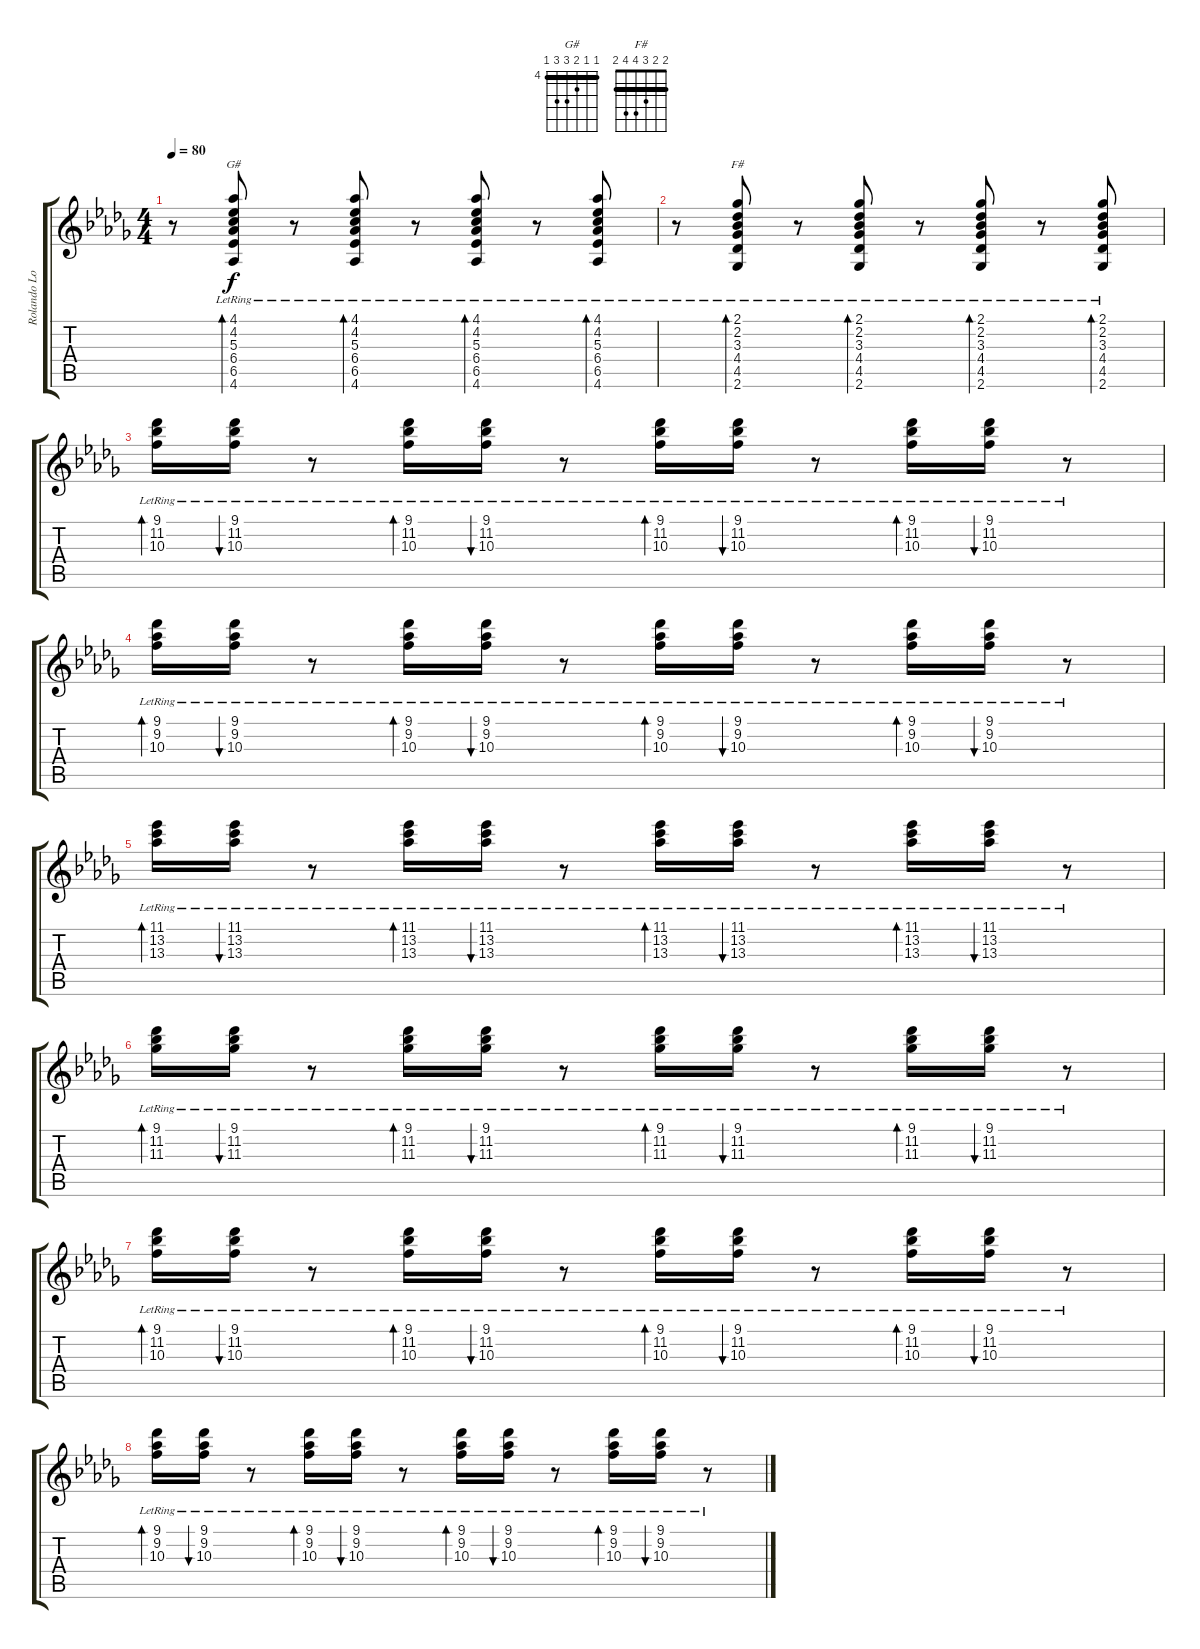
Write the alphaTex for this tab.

\track ("Rolando Lopez" "Rolando Lo") {instrument overdrivenguitar}
\staff {score tabs}
\tuning (E4 B3 G3 D3 A2 E2) {hide}
\chord ("G#" 4 4 5 6 6 4) {firstfret 4 barre 4}
\chord ("F#" 2 2 3 4 4 2) {barre 2}
\ts (4 4)
\tempo 80
\clef g2
\ks bbminor
r.8{dy f} (4.1{lr} 4.2{lr} 5.3{lr} 6.4{lr} 6.5{lr} 4.6{lr}).8{bd 30 ch "G#"} r.8 (4.1{lr} 4.2{lr} 5.3{lr} 6.4{lr} 6.5{lr} 4.6{lr}).8{bd 30} r.8 (4.1{lr} 4.2{lr} 5.3{lr} 6.4{lr} 6.5{lr} 4.6{lr}).8{bd 30} r.8 (4.1{lr} 4.2{lr} 5.3{lr} 6.4{lr} 6.5{lr} 4.6{lr}).8{bd 30} |
r.8 (2.1{lr} 2.2{lr} 3.3{lr} 4.4{lr} 4.5{lr} 2.6{lr}).8{bd 30 ch "F#"} r.8 (2.1{lr} 2.2{lr} 3.3{lr} 4.4{lr} 4.5{lr} 2.6{lr}).8{bd 30} r.8 (2.1{lr} 2.2{lr} 3.3{lr} 4.4{lr} 4.5{lr} 2.6{lr}).8{bd 30} r.8 (2.1{lr} 2.2{lr} 3.3{lr} 4.4{lr} 4.5{lr} 2.6{lr}).8{bd 30} |
(9.1{lr} 11.2{lr} 10.3{lr}).16{bd 60 volume 10} (9.1{lr} 11.2{lr} 10.3{lr}).16{bu 60} r.8 (9.1{lr} 11.2{lr} 10.3{lr}).16{bd 60} (9.1{lr} 11.2{lr} 10.3{lr}).16{bu 60} r.8 (9.1{lr} 11.2{lr} 10.3{lr}).16{bd 60} (9.1{lr} 11.2{lr} 10.3{lr}).16{bu 60} r.8 (9.1{lr} 11.2{lr} 10.3{lr}).16{bd 60} (9.1{lr} 11.2{lr} 10.3{lr}).16{bu 60} r.8 |
(9.1{lr} 9.2{lr} 10.3{lr}).16{bd 60} (9.1{lr} 9.2{lr} 10.3{lr}).16{bu 60} r.8 (9.1{lr} 9.2{lr} 10.3{lr}).16{bd 60} (9.1{lr} 9.2{lr} 10.3{lr}).16{bu 60} r.8 (9.1{lr} 9.2{lr} 10.3{lr}).16{bd 60} (9.1{lr} 9.2{lr} 10.3{lr}).16{bu 60} r.8 (9.1{lr} 9.2{lr} 10.3{lr}).16{bd 60} (9.1{lr} 9.2{lr} 10.3{lr}).16{bu 60} r.8 |
(11.1{lr} 13.2{lr} 13.3{lr}).16{bd 60} (11.1{lr} 13.2{lr} 13.3{lr}).16{bu 60} r.8 (11.1{lr} 13.2{lr} 13.3{lr}).16{bd 60} (11.1{lr} 13.2{lr} 13.3{lr}).16{bu 60} r.8 (11.1{lr} 13.2{lr} 13.3{lr}).16{bd 60} (11.1{lr} 13.2{lr} 13.3{lr}).16{bu 60} r.8 (11.1{lr} 13.2{lr} 13.3{lr}).16{bd 60} (11.1{lr} 13.2{lr} 13.3{lr}).16{bu 60} r.8 |
(9.1{lr} 11.2{lr} 11.3{lr}).16{bd 60} (9.1{lr} 11.2{lr} 11.3{lr}).16{bu 60} r.8 (9.1{lr} 11.2{lr} 11.3{lr}).16{bd 60} (9.1{lr} 11.2{lr} 11.3{lr}).16{bu 60} r.8 (9.1{lr} 11.2{lr} 11.3{lr}).16{bd 60} (9.1{lr} 11.2{lr} 11.3{lr}).16{bu 60} r.8 (9.1{lr} 11.2{lr} 11.3{lr}).16{bd 60} (9.1{lr} 11.2{lr} 11.3{lr}).16{bu 60} r.8 |
(9.1{lr} 11.2{lr} 10.3{lr}).16{bd 60} (9.1{lr} 11.2{lr} 10.3{lr}).16{bu 60} r.8 (9.1{lr} 11.2{lr} 10.3{lr}).16{bd 60} (9.1{lr} 11.2{lr} 10.3{lr}).16{bu 60} r.8 (9.1{lr} 11.2{lr} 10.3{lr}).16{bd 60} (9.1{lr} 11.2{lr} 10.3{lr}).16{bu 60} r.8 (9.1{lr} 11.2{lr} 10.3{lr}).16{bd 60} (9.1{lr} 11.2{lr} 10.3{lr}).16{bu 60} r.8 |
(9.1{lr} 9.2{lr} 10.3{lr}).16{bd 60} (9.1{lr} 9.2{lr} 10.3{lr}).16{bu 60} r.8 (9.1{lr} 9.2{lr} 10.3{lr}).16{bd 60} (9.1{lr} 9.2{lr} 10.3{lr}).16{bu 60} r.8 (9.1{lr} 9.2{lr} 10.3{lr}).16{bd 60} (9.1{lr} 9.2{lr} 10.3{lr}).16{bu 60} r.8 (9.1{lr} 9.2{lr} 10.3{lr}).16{bd 60} (9.1{lr} 9.2{lr} 10.3{lr}).16{bu 60} r.8
